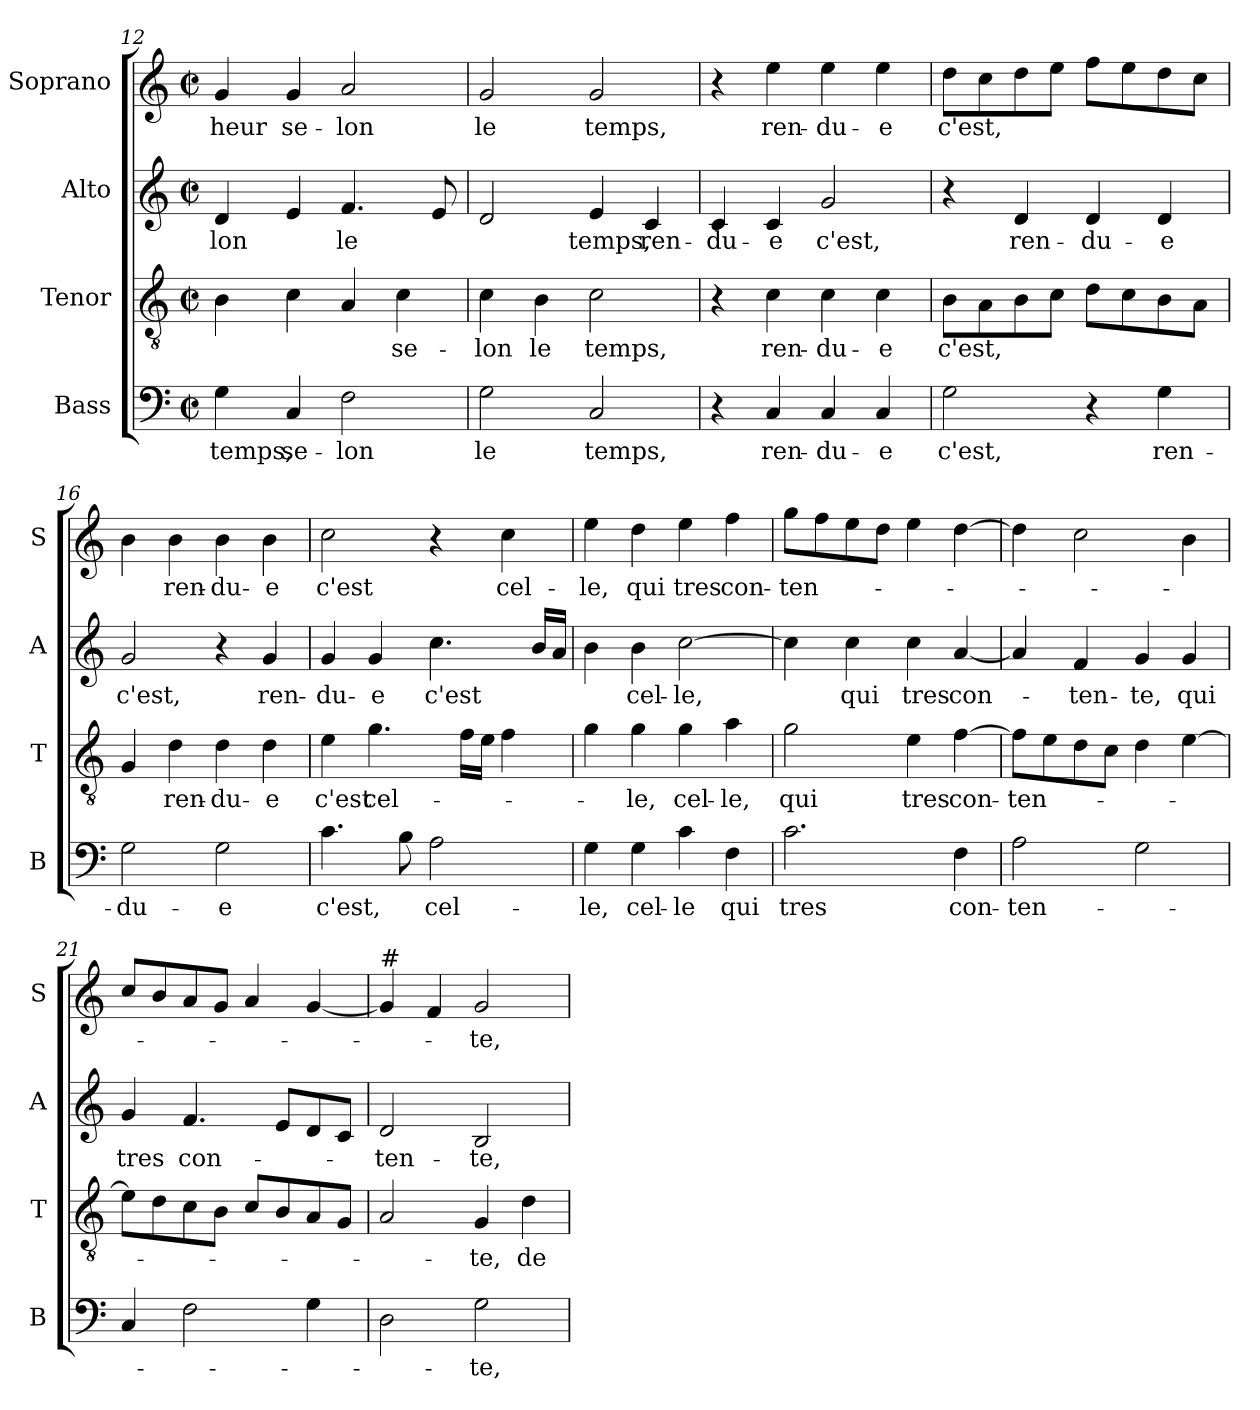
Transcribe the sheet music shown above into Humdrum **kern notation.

**kern	**text	**kern	**text	**kern	**text	**kern	**text
*part4	*part4	*part3	*part3	*part2	*part2	*part1	*part1
*staff4	*staff4	*staff3	*staff3	*staff2	*staff2	*staff1	*staff1
*I"Bass	*	*I"Tenor	*	*I"Alto	*	*I"Soprano	*
*I'B	*	*I'T	*	*I'A	*	*I'S	*
*clefF4	*	*clefGv2	*	*clefG2	*	*clefG2	*
*k[]	*	*k[]	*	*k[]	*	*k[]	*
*C:	*	*C:	*	*C:	*	*C:	*
*M2/2	*	*M2/2	*	*M2/2	*	*M2/2	*
*met(c|)	*	*met(c|)	*	*met(c|)	*	*met(c|)	*
=12	=12	=12	=12	=12	=12	=12	=12
!	!LO:LY:b	!	!	!	!LO:LY:b	!	!LO:LY:b
4G\	temps,	4B\	.	4d/	-lon	4g/	heur
!	!LO:LY:b	!	!	!	!	!	!LO:LY:b
4C/	se-	4c\	.	4e/	.	4g/	se-
!	!LO:LY:b	!	!	!	!LO:LY:b	!	!LO:LY:b
2F\	-lon	4A/	.	4.f/	le	2a/	-lon
!	!	!	!LO:LY:b	!	!	!	!
.	.	4c\	se-	.	.	.	.
.	.	.	.	8e/	.	.	.
=13	=13	=13	=13	=13	=13	=13	=13
!	!LO:LY:b	!	!LO:LY:b	!	!	!	!LO:LY:b
2G\	le	4c\	-lon	2d/	.	2g/	le
!	!	!	!LO:LY:b	!	!	!	!
.	.	4B\	le	.	.	.	.
!	!LO:LY:b	!	!LO:LY:b	!	!LO:LY:b	!	!LO:LY:b
2C/	temps,	2c\	temps,	4e/	temps,	2g/	temps,
!	!	!	!	!	!LO:LY:b	!	!
.	.	.	.	4c/	ren-	.	.
=14	=14	=14	=14	=14	=14	=14	=14
!	!	!	!	!	!LO:LY:b	!	!
4r	.	4r	.	4c/	-du-	4r	.
!	!LO:LY:b	!	!LO:LY:b	!	!LO:LY:b	!	!LO:LY:b
4C/	ren-	4c\	ren-	4c/	-e	4ee\	ren-
!	!LO:LY:b	!	!LO:LY:b	!	!LO:LY:b	!	!LO:LY:b
4C/	-du-	4c\	-du-	2g/	c'est,	4ee\	-du-
!	!LO:LY:b	!	!LO:LY:b	!	!	!	!LO:LY:b
4C/	-e	4c\	-e	.	.	4ee\	-e
!!LO:LB:g=z
=15	=15	=15	=15	=15	=15	=15	=15
!	!LO:LY:b	!	!LO:LY:b	!	!	!	!LO:LY:b
2G\	c'est,	8B\L	c'est,	4r	.	8dd\L	c'est,
.	.	8A\	.	.	.	8cc\	.
!	!	!	!	!	!LO:LY:b	!	!
.	.	8B\	.	4d/	ren-	8dd\	.
.	.	8c\J	.	.	.	8ee\J	.
!	!	!	!	!	!LO:LY:b	!	!
4r	.	8d\L	.	4d/	-du-	8ff\L	.
.	.	8c\	.	.	.	8ee\	.
!	!LO:LY:b	!	!	!	!LO:LY:b	!	!
4G\	ren-	8B\	.	4d/	-e	8dd\	.
.	.	8A\J	.	.	.	8cc\J	.
=16	=16	=16	=16	=16	=16	=16	=16
!	!LO:LY:b	!	!	!	!LO:LY:b	!	!
2G\	-du-	4G/	.	2g/	c'est,	4b\	.
!	!	!	!LO:LY:b	!	!	!	!LO:LY:b
.	.	4d\	ren-	.	.	4b\	ren-
!	!LO:LY:b	!	!LO:LY:b	!	!	!	!LO:LY:b
2G\	-e	4d\	-du-	4r	.	4b\	-du-
!	!	!	!LO:LY:b	!	!LO:LY:b	!	!LO:LY:b
.	.	4d\	-e	4g/	ren-	4b\	-e
=17	=17	=17	=17	=17	=17	=17	=17
!	!LO:LY:b	!	!LO:LY:b	!	!LO:LY:b	!	!LO:LY:b
4.c\	c'est,	4e\	c'est	4g/	-du-	2cc\	c'est
!	!	!	!LO:LY:b	!	!LO:LY:b	!	!
.	.	4.g\	cel-	4g/	-e	.	.
8B\	.	.	.	.	.	.	.
!	!LO:LY:b	!	!	!	!LO:LY:b	!	!
2A\	cel-	.	.	4.cc\	c'est	4r	.
.	.	16f\LL	.	.	.	.	.
.	.	16e\JJ	.	.	.	.	.
!	!	!	!	!	!	!	!LO:LY:b
.	.	4f\	.	.	.	4cc\	cel-
.	.	.	.	16b/LL	.	.	.
.	.	.	.	16a/JJ	.	.	.
=18	=18	=18	=18	=18	=18	=18	=18
!	!LO:LY:b	!	!	!	!	!	!LO:LY:b
4G\	-le,	4g\	.	4b\	.	4ee\	-le,
!	!LO:LY:b	!	!LO:LY:b	!	!LO:LY:b	!	!LO:LY:b
4G\	cel-	4g\	-le,	4b\	cel-	4dd\	qui
!	!LO:LY:b	!	!LO:LY:b	!	!LO:LY:b	!	!LO:LY:b
4c\	-le	4g\	cel-	[2cc\	-le,	4ee\	tres
!	!LO:LY:b	!	!LO:LY:b	!	!	!	!LO:LY:b
4F\	qui	4a\	-le,	.	.	4ff\	con-
=19	=19	=19	=19	=19	=19	=19	=19
!	!LO:LY:b	!	!LO:LY:b	!	!	!	!LO:LY:b
2.c\	tres	2g\	qui	4cc\]	.	8gg\L	-ten-
.	.	.	.	.	.	8ff\	.
!	!	!	!	!	!LO:LY:b	!	!
.	.	.	.	4cc\	qui	8ee\	.
.	.	.	.	.	.	8dd\J	.
!	!	!	!LO:LY:b	!	!LO:LY:b	!	!
.	.	4e\	tres	4cc\	tres	4ee\	.
!	!LO:LY:b	!	!LO:LY:b	!	!LO:LY:b	!	!
4F\	con-	[4f\	con-	[4a/	con-	[4dd\	.
!!LO:LB:g=z
=20	=20	=20	=20	=20	=20	=20	=20
!	!LO:LY:b	!	!LO:LY:b	!	!	!	!
2A\	-ten-	8f\L]	-ten-	4a/]	.	4dd\]	.
.	.	8e\	.	.	.	.	.
!	!	!	!	!	!LO:LY:b	!	!
.	.	8d\	.	4f/	-ten-	2cc\	.
.	.	8c\J	.	.	.	.	.
!	!	!	!	!	!LO:LY:b	!	!
2G\	.	4d\	.	4g/	-te,	.	.
!	!	!	!	!	!LO:LY:b	!	!
.	.	[4e\	.	4g/	qui	4b\	.
=21	=21	=21	=21	=21	=21	=21	=21
!	!	!	!	!	!LO:LY:b	!	!
4C/	.	8e\L]	.	4g/	tres	8cc/L	.
.	.	8d\	.	.	.	8b/	.
!	!	!	!	!	!LO:LY:b	!	!
2F\	.	8c\	.	4.f/	con-	8a/	.
.	.	8B\J	.	.	.	8g/J	.
.	.	8c/L	.	.	.	4a/	.
.	.	8B/	.	8e/L	.	.	.
4G\	.	8A/	.	8d/	.	[4g/	.
.	.	8G/J	.	8c/J	.	.	.
=22	=22	=22	=22	=22	=22	=22	=22
!	!	!	!	!	!	!LO:TX:a:t=#	!
!	!	!	!	!	!LO:LY:b	!	!
2D\	.	2A/	.	2d/	-ten-	4g/]	.
.	.	.	.	.	.	4f/	.
!	!LO:LY:b	!	!LO:LY:b	!	!LO:LY:b	!	!LO:LY:b
2G\	-te,	4G/	-te,	2B/	-te,	2g/	-te,
!	!	!	!LO:LY:b	!	!	!	!
.	.	4d\	de	.	.	.	.
=	=	=	=	=	=	=	=
*-	*-	*-	*-	*-	*-	*-	*-
